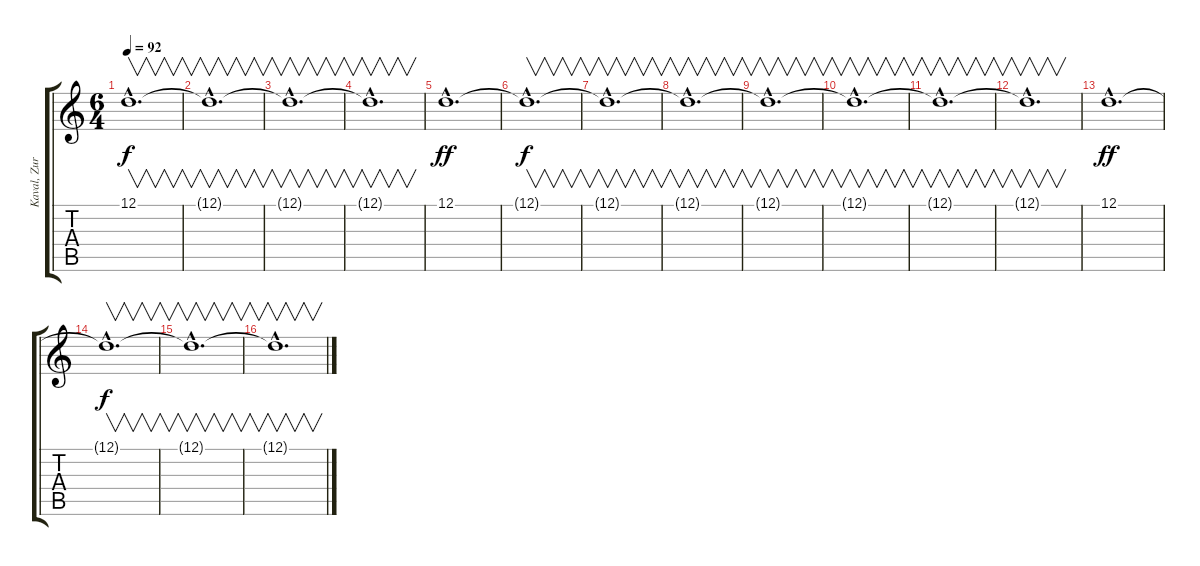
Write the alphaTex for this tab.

\track ("Kaval, Zurna" "Kaval, Zur") {instrument shakuhachi}
\staff {score tabs}
\tuning (D4 A3 F3 C3 G2 D2) {hide}
\ts (6 4)
\tempo 92
\clef g2
\ks c
12.1{hac t}.1{v d dy f} |
12.1{hac t}.1{v d} |
12.1{hac t}.1{v d} |
12.1{hac t}.1{v d} |
12.1{hac}.1{d dy ff volume 10 instrument bagpipe} |
12.1{hac t}.1{v d dy f} |
12.1{hac t}.1{v d} |
12.1{hac t}.1{v d} |
12.1{hac t}.1{v d} |
12.1{hac t}.1{v d} |
12.1{hac t}.1{v d} |
12.1{hac t}.1{v d} |
12.1{hac}.1{d dy ff volume 10 instrument bagpipe} |
12.1{hac t}.1{v d dy f} |
12.1{hac t}.1{v d} |
12.1{hac t}.1{v d}
